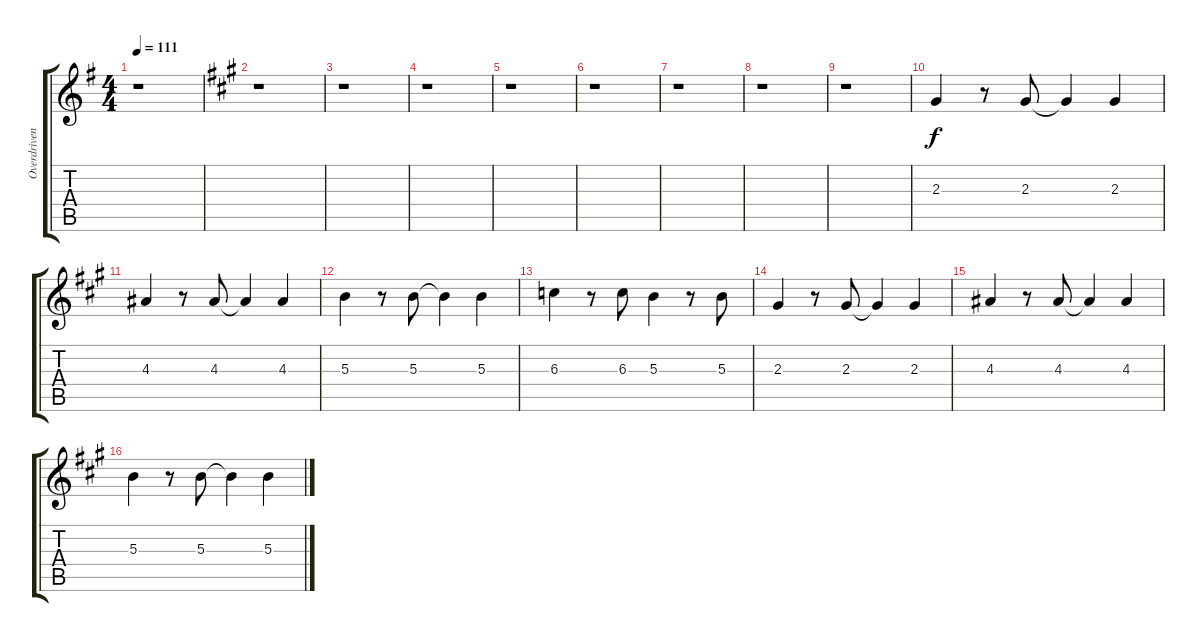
\track ("Overdriven" "Overdriven") {instrument overdrivenguitar}
\staff {score tabs}
\tuning (Eb4 Bb3 Gb3 Db3 Ab2 Eb2) {hide}
\ts (4 4)
\tempo 111
\clef g2
\ks g
r.1{dy f} |
\ks a
r.1 |
r.1 |
r.1 |
r.1 |
r.1 |
r.1 |
r.1 |
r.1 |
2.3.4 r.8 2.3.8 2.3{t}.4 2.3.4 |
4.3.4 r.8 4.3.8 4.3{t}.4 4.3.4 |
5.3.4 r.8 5.3.8 5.3{t}.4 5.3.4 |
6.3.4 r.8 6.3.8 5.3.4 r.8 5.3.8 |
2.3.4 r.8 2.3.8 2.3{t}.4 2.3.4 |
4.3.4 r.8 4.3.8 4.3{t}.4 4.3.4 |
5.3.4 r.8 5.3.8 5.3{t}.4 5.3.4
